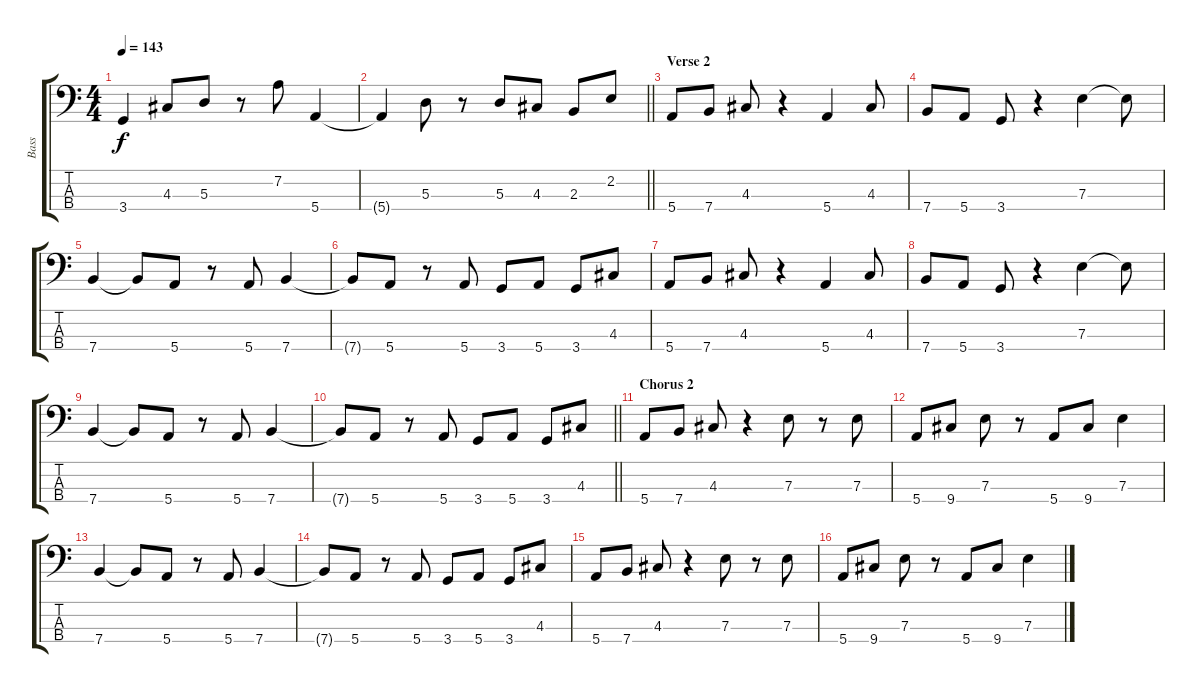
\track ("Bass" "Bass") {instrument electricbasspick}
\staff {score tabs}
\tuning (G2 D2 A1 E1) {hide}
\ts (4 4)
\tempo 143
\clef f4
\ks c
3.4.4{dy f} 4.3.8 5.3.8 r.8 7.2.8 5.4.4 |
\barLineRight lightlight
5.4{t}.4 5.3.8 r.8 5.3.8 4.3.8 2.3.8 2.2.8 |
\section ("" "Verse 2")
5.4.8 7.4.8 4.3.8 r.4 5.4.4 4.3.8 |
7.4.8 5.4.8 3.4.8 r.4 7.3.4 7.3{t}.8 |
7.4.4 7.4{t}.8 5.4.8 r.8 5.4.8 7.4.4 |
7.4{t}.8 5.4.8 r.8 5.4.8 3.4.8 5.4.8 3.4.8 4.3.8 |
5.4.8 7.4.8 4.3.8 r.4 5.4.4 4.3.8 |
7.4.8 5.4.8 3.4.8 r.4 7.3.4 7.3{t}.8 |
7.4.4 7.4{t}.8 5.4.8 r.8 5.4.8 7.4.4 |
\barLineRight lightlight
7.4{t}.8 5.4.8 r.8 5.4.8 3.4.8 5.4.8 3.4.8 4.3.8 |
\section ("" "Chorus 2")
5.4.8 7.4.8 4.3.8 r.4 7.3.8 r.8 7.3.8 |
5.4.8 9.4.8 7.3.8 r.8 5.4.8 9.4.8 7.3.4 |
7.4.4 7.4{t}.8 5.4.8 r.8 5.4.8 7.4.4 |
7.4{t}.8 5.4.8 r.8 5.4.8 3.4.8 5.4.8 3.4.8 4.3.8 |
5.4.8 7.4.8 4.3.8 r.4 7.3.8 r.8 7.3.8 |
5.4.8 9.4.8 7.3.8 r.8 5.4.8 9.4.8 7.3.4
